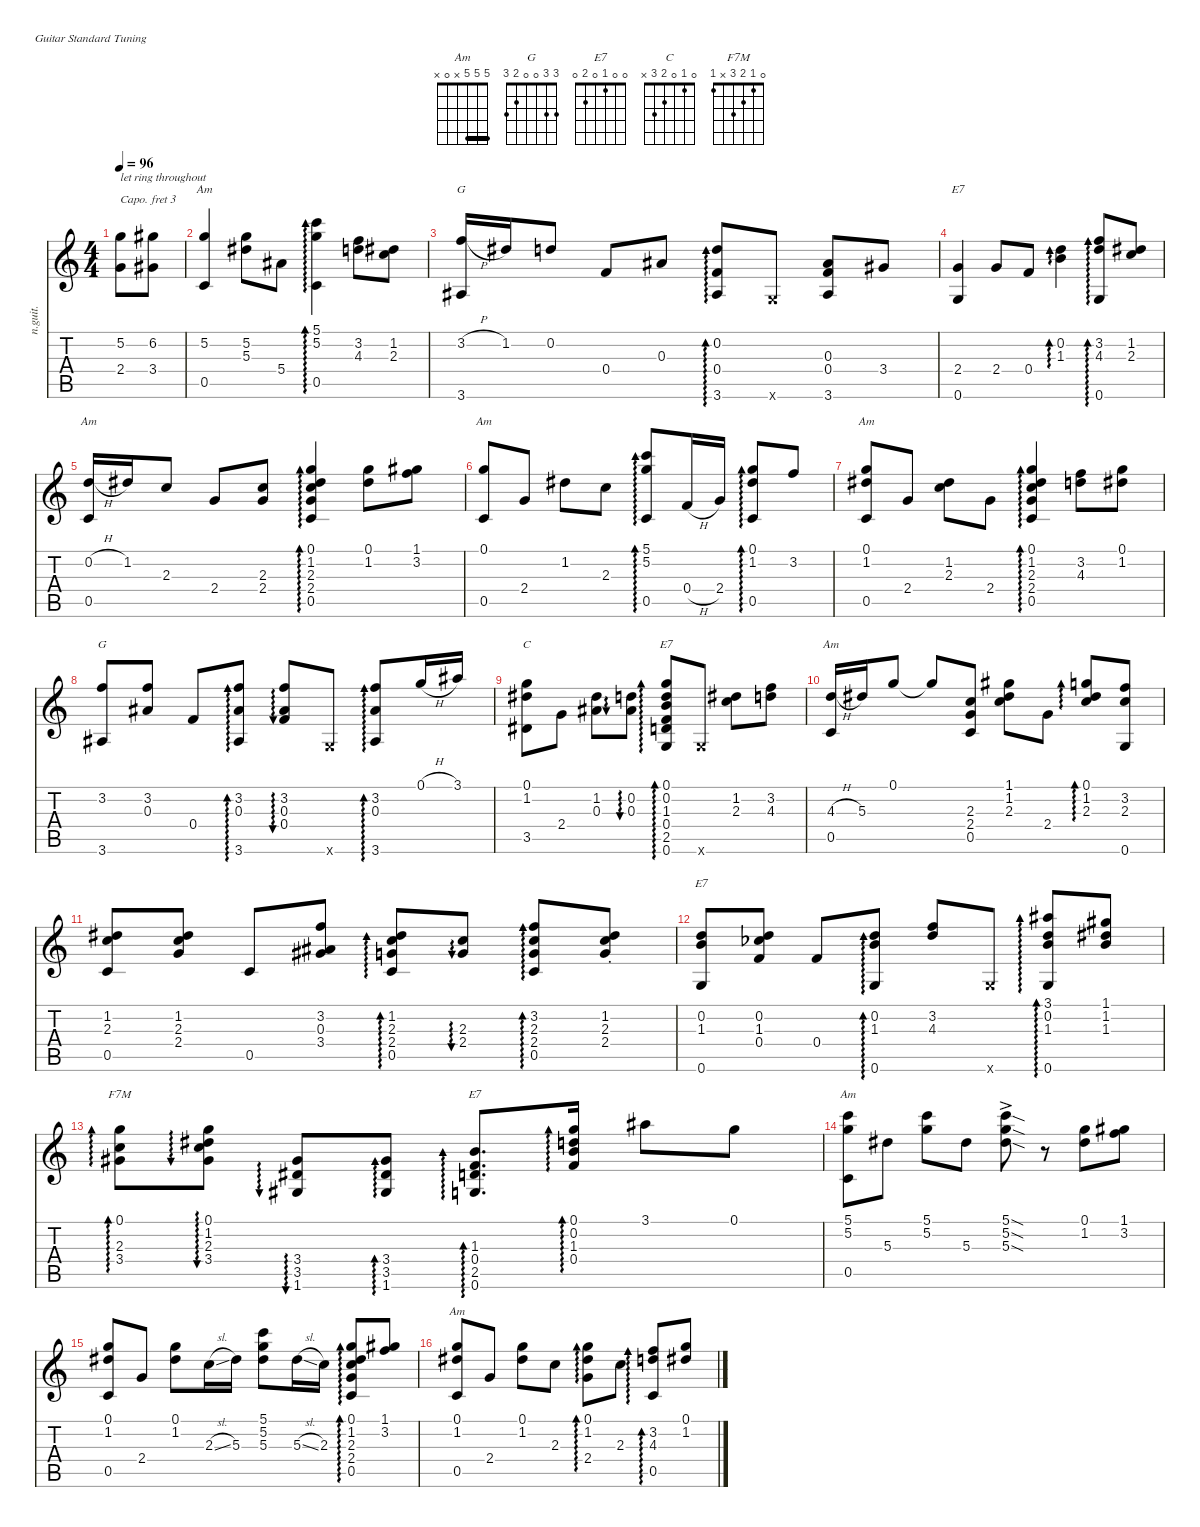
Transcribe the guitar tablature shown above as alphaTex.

\defaultSystemsLayout 4
\hideDynamics
\bracketExtendMode nobrackets
\track ("Nylon Guitar" "n.guit.") {instrument acousticguitarnylon}
\staff {score tabs}
\capo 3
\tuning (E4 B3 G3 D3 A2 E2)
\chord ("Am" 5 5 5 x 0 x) {showfingering false barre (5 5)}
\chord ("G" 3 3 0 0 2 3) {showfingering false}
\chord ("E7" 0 0 1 0 2 0) {showfingering false}
\chord ("C" 0 1 0 2 3 x) {showfingering false}
\chord ("F7M" 0 1 2 3 x 1) {showfingering false}
\ts (4 4)
\ac
\tempo 96
\clef g2
\ks c
(2.4 5.2).8{txt "let ring throughout" dy mf instrument acousticguitarnylon beam Down} (6.2{acc #} 3.4{acc #}).8{beam Down} |
(0.5 5.2).4{ch "Am" beam Up} (5.2 5.3{acc #}).8{beam Down} 5.4{acc #}.8{beam Down} (5.1 5.2 0.5).4{ad 0 beam Down} (3.2 4.3).8{beam Down} (1.2{acc #} 2.3).8{beam Down} |
(3.6{acc #} 3.2{h}).16{ch "G" beam Up} 1.2{acc #}.16{beam Up} 0.2.8{beam Up} 0.4.8{beam Up} 0.3{acc #}.8{beam Up} (3.6{acc #} 0.4 0.2).8{ad 0 beam Up} 0.6{x}.8{beam Up} (3.6{acc #} 0.4 0.3{acc #}).8{beam Up} 3.4{acc #}.8{beam Up} |
(0.6 2.4).4{ch "E7" beam Up} 2.4.8{beam Up} 0.4.8{beam Up} (1.3 0.2).4{ad 0 beam Down} (4.3 3.2 0.6).8{ad 0 beam Up} (2.3 1.2{acc #}).8{beam Up} |
(0.5 0.2{h}).16{ch "Am" beam Up} 1.2{acc #}.16{beam Up} 2.3.8{beam Up} 2.4.8{beam Up} (2.3 2.4).8{beam Up} (0.5 2.4 2.3 1.2{acc #} 0.1).4{ad 0 beam Up} (0.1 1.2{acc #}).8{beam Down} (1.1{acc #} 3.2).8{beam Down} |
(0.5 0.1).8{ch "Am" beam Up} 2.4.8{beam Up} 1.2{acc #}.8{beam Down} 2.3.8{beam Down} (5.2 5.1 0.5).8{ad 0 beam Up} 0.4{h}.16{beam Up} 2.4.16{beam Up} (1.2{acc #} 0.1 0.5).8{ad 0 beam Up} 3.2.8{beam Up} |
(1.2{acc #} 0.1 0.5).8{ch "Am" beam Up} 2.4.8{beam Up} (2.3 1.2{acc #}).8{beam Down} 2.4.8{beam Down} (0.5 2.4 2.3 1.2{acc #} 0.1).4{ad 0 beam Up} (4.3 3.2).8{beam Down} (1.2{acc #} 0.1).8{beam Down} |
(3.6{acc #} 3.2).8{ch "G" beam Up} (3.2 0.3{acc #}).8{beam Up} 0.4.8{beam Up} (3.6{acc #} 0.3{acc #} 3.2).8{ad 0 beam Up} (0.3{acc #} 3.2 0.4).8{au 0 beam Up} 0.6{x}.8{beam Up} (3.6{acc #} 0.3{acc #} 3.2).8{ad 0 beam Up} 0.1{h}.16{beam Up} 3.1{acc #}.16{beam Up} |
(3.5{acc #} 0.1 1.2{acc #}).8{ch "C" beam Down} 2.4.8{beam Down} (1.2{acc #} 0.3{acc #}).8{beam Down} (0.2 0.3{acc #}).8{au 0 beam Down} (0.6 2.5 0.4 1.3 0.2 0.1).8{ad 0 ch "E7" beam Up} 0.6{x}.8{beam Up} (2.3 1.2{acc #}).8{beam Down} (4.3 3.2).8{beam Down} |
(0.5 4.3{h}).16{ch "Am" beam Up} 5.3{acc #}.16{beam Up} 0.1.8{beam Up} 0.1{t}.8{beam Up} (0.5 2.4 2.3).8{beam Up} (1.2{acc #} 1.1{acc #} 2.3).8{beam Down} 2.4.8{beam Down} (2.3 1.2{acc #} 0.1).8{ad 0 beam Up} (3.2 2.3 0.6).8{beam Up} |
(2.3 1.2{acc #} 0.5).8{beam Up} (2.4 2.3 1.2{acc #}).8{beam Up} 0.5.8{beam Up} (3.2 3.4{acc #} 0.3{acc #}).8{beam Up} (0.5 2.4 2.3 1.2{acc #}).8{ad 0 beam Up} (2.3 2.4).8{au 0 beam Up} (0.5 2.4 2.3 3.2).8{ad 0 beam Up} (2.4{st} 2.3{st} 1.2{st acc #}).8{beam Up} |
(0.6 0.2 1.3).8{ch "E7" beam Up} (0.4 1.3{acc b} 0.2).8{beam Up} 0.4.8{beam Up} (0.6 1.3 0.2).8{ad 0 beam Up} (3.2 4.3).8{beam Up} 0.6{x}.8{beam Up} (3.1{acc #} 0.2 1.3 0.6).8{ad 0 beam Up} (1.1{acc #} 1.2{acc #} 1.3).8{beam Up} |
(3.4{acc #} 2.3 0.1).8{ad 0 ch "F7M" beam Down} (0.1 1.2{acc #} 2.3 3.4{acc #}).8{au 0 beam Down} (1.6{acc #} 3.5{acc #} 3.4{acc #}).8{au 0 beam Up} (1.6{acc #} 3.5{acc #} 3.4{acc #}).8{ad 0 beam Up} (0.6 2.5 0.4 1.3).8{d ad 0 ch "E7" beam Up} (0.4 1.3 0.2 0.1).16{ad 0 beam Up} 3.1{acc #}.8{beam Down} 0.1.8{beam Down} |
(0.5 5.1 5.2).8{ch "Am" beam Down} 5.3{acc #}.8{beam Down} (5.1 5.2).8{beam Down} 5.3{acc #}.8{beam Down} (5.3{sod ac acc #} 5.2{sod ac} 5.1{sod ac}).8{beam Down} r.8{beam Down} (0.1 1.2{acc #}).8{beam Down} (3.2 1.1{acc #}).8{beam Down} |
(0.5 1.2{acc #} 0.1).8{beam Up} 2.4.8{beam Up} (1.2{acc #} 0.1).8{beam Down} 2.3{sl}.16{beam Down} 5.3{acc #}.16{beam Down} (5.3{acc #} 5.2 5.1).8{beam Down} 5.3{sl acc #}.16{beam Down} 2.3.16{beam Down} (0.5 2.4 2.3 1.2{acc #} 0.1).8{ad 0 beam Up} (1.1{acc #} 3.2).8{beam Up} |
(0.5 1.2{acc #} 0.1).8{ch "Am" beam Up} 2.4.8{beam Up} (1.2{acc #} 0.1).8{beam Down} 2.3.8{beam Down} (2.4 1.2{acc #} 0.1).8{ad 0 beam Down} 2.3.8{beam Down} (0.5 4.3 3.2).8{ad 0 beam Up} (1.2{acc #} 0.1).8{beam Up}
